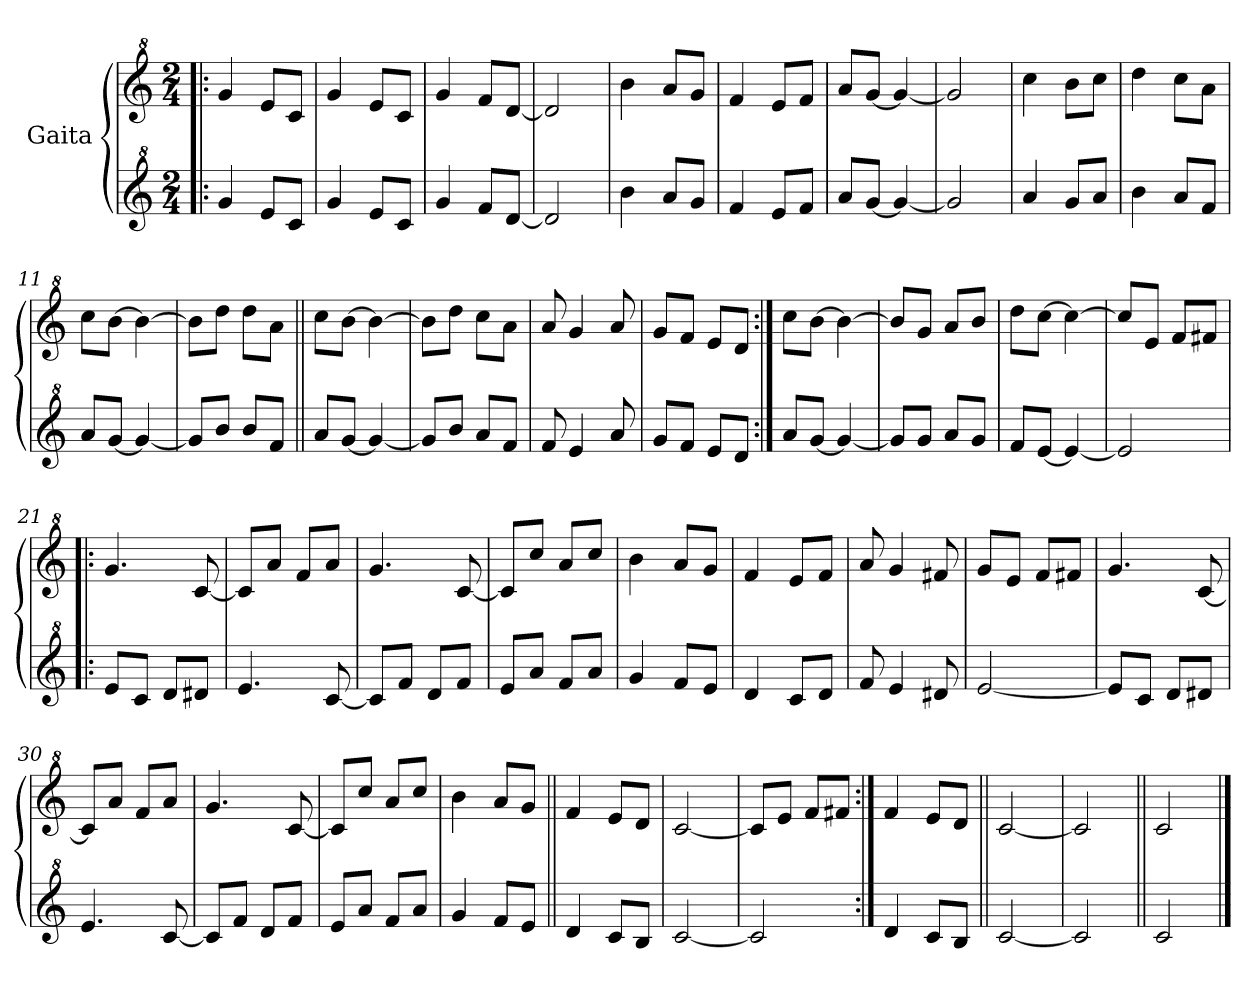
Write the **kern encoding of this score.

**kern	**kern
*part2	*part1
*staff2	*staff1
*I"Gaita	*I"Gaita
*clefG^2	*clefG^2
*k[]	*k[]
*M2/4	*M2/4
*MM120	*MM120
=1!|:	=1!|:
4gg/	4gg/
8ee/L	8ee/L
8cc/J	8cc/J
=2	=2
4gg/	4gg/
8ee/L	8ee/L
8cc/J	8cc/J
=3	=3
4gg/	4gg/
8ff/L	8ff/L
[8dd/J	[8dd/J
=4	=4
2dd/]	2dd/]
=5	=5
4bb\	4bb\
8aa/L	8aa/L
8gg/J	8gg/J
=6	=6
4ff/	4ff/
8ee/L	8ee/L
8ff/J	8ff/J
=7	=7
8aa/L	8aa/L
[8gg/J	[8gg/J
4gg/_	4gg/_
=8	=8
2gg/]	2gg/]
=9	=9
4aa/	4ccc\
8gg/L	8bb\L
8aa/J	8ccc\J
=10	=10
4bb\	4ddd\
8aa/L	8ccc\L
8ff/J	8aa\J
=11	=11
8aa/L	8ccc\L
[8gg/J	[8bb\J
4gg/_	4bb\_
=12	=12
8gg/L]	8bb\L]
8bb/J	8ddd\J
8bb/L	8ddd\L
8ff/J	8aa\J
=13||	=13||
8aa/L	8ccc\L
[8gg/J	[8bb\J
4gg/_	4bb\_
!!LO:LB:g=z
=14	=14
8gg/L]	8bb\L]
8bb/J	8ddd\J
8aa/L	8ccc\L
8ff/J	8aa\J
=15	=15
8ff/	8aa/
4ee/	4gg/
8aa/	8aa/
=16	=16
8gg/L	8gg/L
8ff/J	8ff/J
8ee/L	8ee/L
8dd/J	8dd/J
=17:|!	=17:|!
8aa/L	8ccc\L
[8gg/J	[8bb\J
4gg/_	4bb\_
=18	=18
8gg/L]	8bb/L]
8gg/J	8gg/J
8aa/L	8aa/L
8gg/J	8bb/J
=19	=19
8ff/L	8ddd\L
[8ee/J	[8ccc\J
4ee/_	4ccc\_
=20	=20
2ee/]	8ccc/L]
.	8ee/J
.	8ff/L
.	8ff#X/J
=21!|:	=21!|:
8ee/L	4.gg/
8cc/J	.
8dd/L	.
8dd#X/J	[8cc/
=22	=22
4.ee/	8cc/L]
.	8aa/J
.	8ff/L
[8cc/	8aa/J
=23	=23
8cc/L]	4.gg/
8ff/J	.
8dd/L	.
8ff/J	[8cc/
!!LO:LB:g=z
=24	=24
8ee/L	8cc/L]
8aa/J	8ccc/J
8ff/L	8aa/L
8aa/J	8ccc/J
=25	=25
4gg/	4bb\
8ff/L	8aa/L
8ee/J	8gg/J
=26	=26
4dd/	4ff/
8cc/L	8ee/L
8dd/J	8ff/J
=27	=27
8ff/	8aa/
4ee/	4gg/
8dd#X/	8ff#X/
=28	=28
[2ee/	8gg/L
.	8ee/J
.	8ff/L
.	8ff#X/J
=29	=29
8ee/L]	4.gg/
8cc/J	.
8dd/L	.
8dd#X/J	[8cc/
=30	=30
4.ee/	8cc/L]
.	8aa/J
.	8ff/L
[8cc/	8aa/J
=31	=31
8cc/L]	4.gg/
8ff/J	.
8dd/L	.
8ff/J	[8cc/
=32	=32
8ee/L	8cc/L]
8aa/J	8ccc/J
8ff/L	8aa/L
8aa/J	8ccc/J
=33	=33
4gg/	4bb\
8ff/L	8aa/L
8ee/J	8gg/J
!!LO:LB:g=z
=34||	=34||
4dd/	4ff/
8cc/L	8ee/L
8b/J	8dd/J
=35	=35
[2cc/	[2cc/
=36	=36
2cc/]	8cc/L]
.	8ee/J
.	8ff/L
.	8ff#X/J
=37:|!	=37:|!
4dd/	4ff/
8cc/L	8ee/L
8b/J	8dd/J
=38||	=38||
[2cc/	[2cc/
=39	=39
2cc/]	2cc/]
=40||	=40||
2cc/	2cc/
==	==
*-	*-
